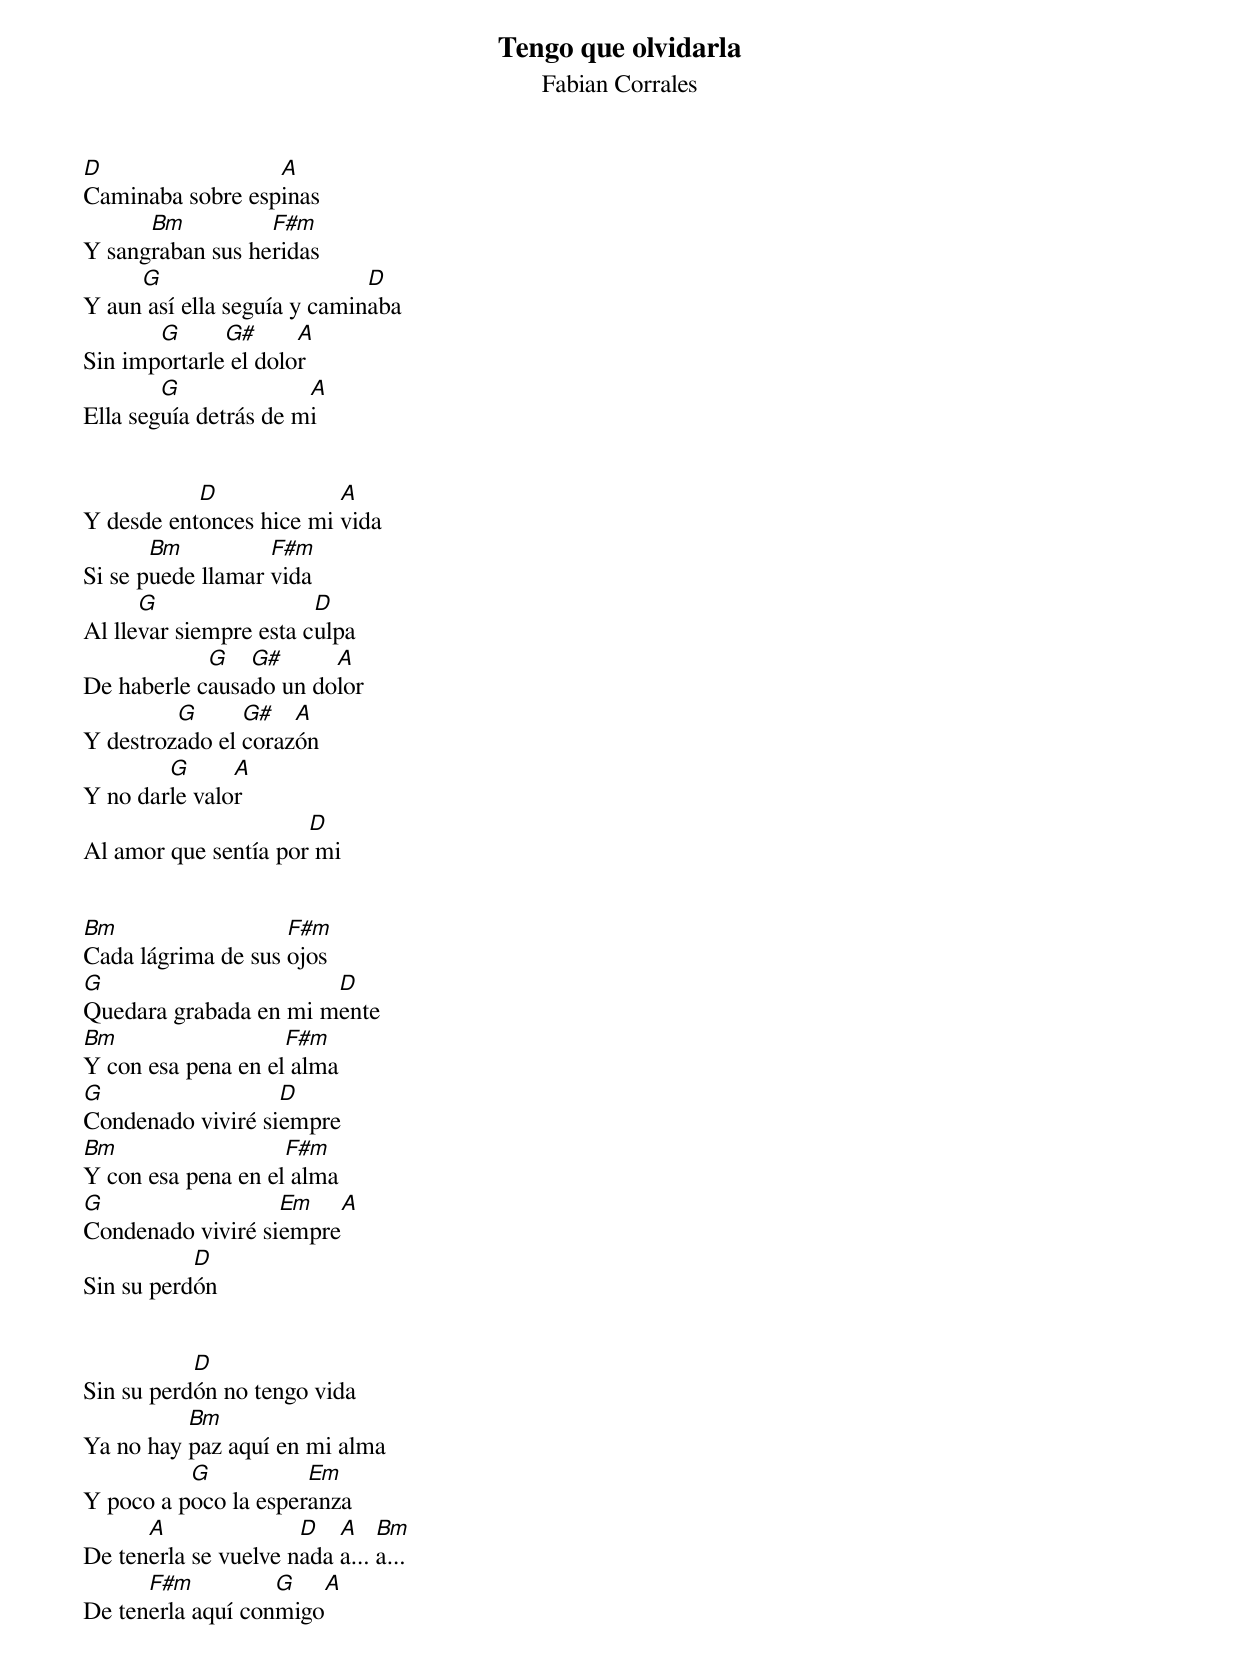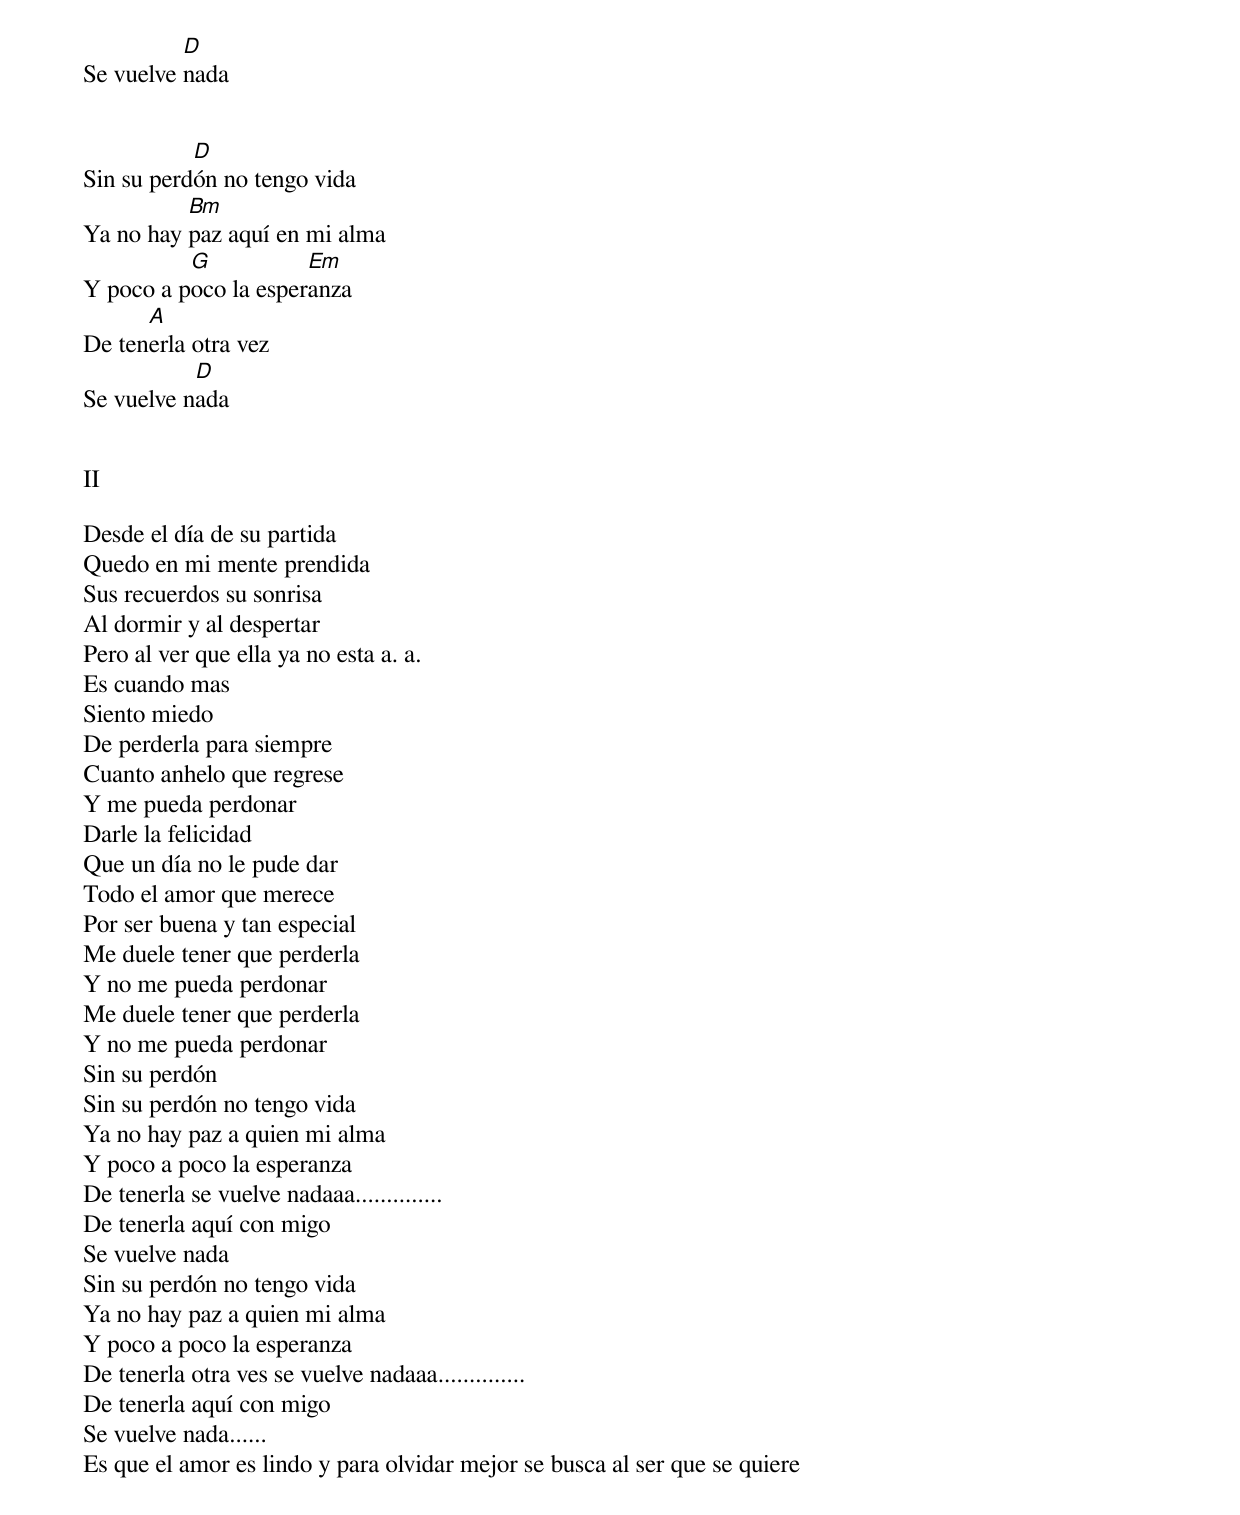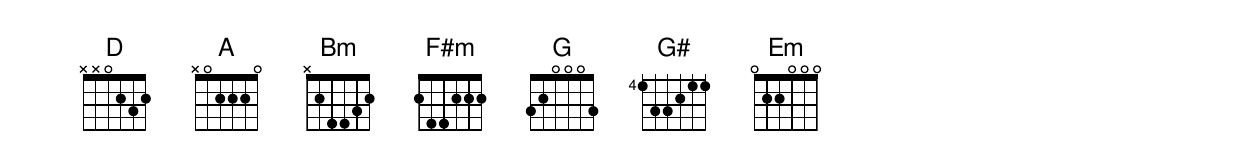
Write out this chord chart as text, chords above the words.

Tengo que olvidarla
Fabian Corrales
D                 A
Caminaba sobre espinas
      Bm          F#m
Y sangraban sus heridas
     G                       D
Y aun así ella seguía y caminaba
       G      G#      A
Sin importarle el dolor
        G              A
Ella seguía detrás de mi


           D             A
Y desde entonces hice mi vida
       Bm          F#m
Si se puede llamar vida
      G                 D
Al llevar siempre esta culpa
            G   G#      A
De haberle causado un dolor
         G      G#   A
Y destrozado el corazón
        G      A
Y no darle valor
                      D
Al amor que sentía por mi


Bm                  F#m
Cada lágrima de sus ojos
G                      D
Quedara grabada en mi mente
Bm                  F#m
Y con esa pena en el alma
G                  D
Condenado viviré siempre
Bm                  F#m
Y con esa pena en el alma
G                  Em    A
Condenado viviré siempre
           D
Sin su perdón


           D
Sin su perdón no tengo vida
          Bm
Ya no hay paz aquí en mi alma
          G           Em
Y poco a poco la esperanza
      A               D   A    Bm
De tenerla se vuelve nada a... a...
      F#m          G    A
De tenerla aquí conmigo
          D
Se vuelve nada


           D
Sin su perdón no tengo vida
          Bm
Ya no hay paz aquí en mi alma
          G           Em
Y poco a poco la esperanza
      A
De tenerla otra vez
           D
Se vuelve nada


II

Desde el día de su partida
Quedo en mi mente prendida
Sus recuerdos su sonrisa
Al dormir y al despertar
Pero al ver que ella ya no esta a. a.
Es cuando mas
Siento miedo
De perderla para siempre
Cuanto anhelo que regrese
Y me pueda perdonar
Darle la felicidad
Que un día no le pude dar
Todo el amor que merece
Por ser buena y tan especial
Me duele tener que perderla
Y no me pueda perdonar
Me duele tener que perderla
Y no me pueda perdonar
Sin su perdón
Sin su perdón no tengo vida
Ya no hay paz a quien mi alma
Y poco a poco la esperanza
De tenerla se vuelve nadaaa..............
De tenerla aquí con migo
Se vuelve nada
Sin su perdón no tengo vida
Ya no hay paz a quien mi alma
Y poco a poco la esperanza
De tenerla otra ves se vuelve nadaaa..............
De tenerla aquí con migo
Se vuelve nada......
Es que el amor es lindo y para olvidar mejor se busca al ser que se quiere
